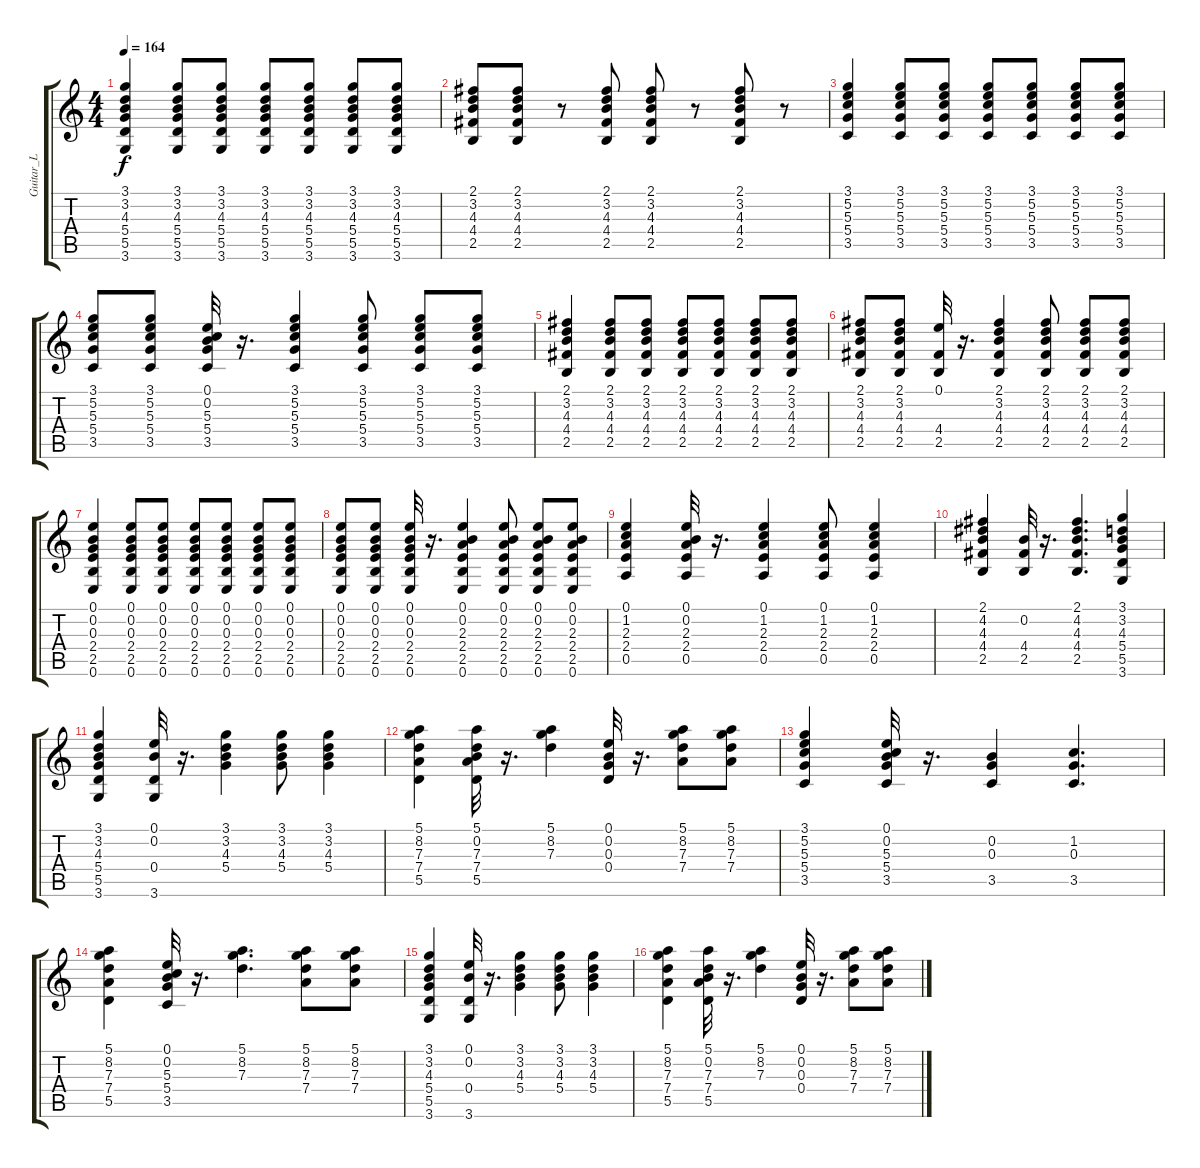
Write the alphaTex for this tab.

\track ("Guitar_L" "Guitar_L") {instrument overdrivenguitar}
\staff {score tabs}
\tuning (E4 B3 G3 D3 A2 E2) {hide}
\ts (4 4)
\tempo 164
\clef g2
\ks c
(3.1 3.2 4.3 5.4 5.5 3.6).4{dy f} (3.1 3.2 4.3 5.4 5.5 3.6).8 (3.1 3.2 4.3 5.4 5.5 3.6).8 (3.1 3.2 4.3 5.4 5.5 3.6).8 (3.1 3.2 4.3 5.4 5.5 3.6).8 (3.1 3.2 4.3 5.4 5.5 3.6).8 (3.1 3.2 4.3 5.4 5.5 3.6).8 |
(2.1 3.2 4.3 4.4 2.5).8 (2.1 3.2 4.3 4.4 2.5).8 r.8 (2.1 3.2 4.3 4.4 2.5).8 (2.1 3.2 4.3 4.4 2.5).8 r.8 (2.1 3.2 4.3 4.4 2.5).8 r.8 |
(3.1 5.2 5.3 5.4 3.5).4 (3.1 5.2 5.3 5.4 3.5).8 (3.1 5.2 5.3 5.4 3.5).8 (3.1 5.2 5.3 5.4 3.5).8 (3.1 5.2 5.3 5.4 3.5).8 (3.1 5.2 5.3 5.4 3.5).8 (3.1 5.2 5.3 5.4 3.5).8 |
(3.1 5.2 5.3 5.4 3.5).8 (3.1 5.2 5.3 5.4 3.5).8 (0.1 0.2 5.3 5.4 3.5).32 r.16{d} (3.1 5.2 5.3 5.4 3.5).4 (3.1 5.2 5.3 5.4 3.5).8 (3.1 5.2 5.3 5.4 3.5).8 (3.1 5.2 5.3 5.4 3.5).8 |
(2.1 3.2 4.3 4.4 2.5).4 (2.1 3.2 4.3 4.4 2.5).8 (2.1 3.2 4.3 4.4 2.5).8 (2.1 3.2 4.3 4.4 2.5).8 (2.1 3.2 4.3 4.4 2.5).8 (2.1 3.2 4.3 4.4 2.5).8 (2.1 3.2 4.3 4.4 2.5).8 |
(2.1 3.2 4.3 4.4 2.5).8 (2.1 3.2 4.3 4.4 2.5).8 (0.1 4.4 2.5).32 r.16{d} (2.1 3.2 4.3 4.4 2.5).4 (2.1 3.2 4.3 4.4 2.5).8 (2.1 3.2 4.3 4.4 2.5).8 (2.1 3.2 4.3 4.4 2.5).8 |
(0.1 0.2 0.3 2.4 2.5 0.6).4 (0.1 0.2 0.3 2.4 2.5 0.6).8 (0.1 0.2 0.3 2.4 2.5 0.6).8 (0.1 0.2 0.3 2.4 2.5 0.6).8 (0.1 0.2 0.3 2.4 2.5 0.6).8 (0.1 0.2 0.3 2.4 2.5 0.6).8 (0.1 0.2 0.3 2.4 2.5 0.6).8 |
(0.1 0.2 0.3 2.4 2.5 0.6).8 (0.1 0.2 0.3 2.4 2.5 0.6).8 (0.1 0.2 0.3 2.4 2.5 0.6).32 r.16{d} (0.1 0.2 2.3 2.4 2.5 0.6).4 (0.1 0.2 2.3 2.4 2.5 0.6).8 (0.1 0.2 2.3 2.4 2.5 0.6).8 (0.1 0.2 2.3 2.4 2.5 0.6).8 |
(0.1 1.2 2.3 2.4 0.5).4 (0.1 0.2 2.3 2.4 0.5).32 r.16{d} (0.1 1.2 2.3 2.4 0.5).4 (0.1 1.2 2.3 2.4 0.5).8 (0.1 1.2 2.3 2.4 0.5).4 |
(2.1 4.2 4.3 4.4 2.5).4 (0.2 4.4 2.5).32 r.16{d} (2.1 4.2 4.3 4.4 2.5).4{d} (3.1 3.2 4.3 5.4 5.5 3.6).4 |
(3.1 3.2 4.3 5.4 5.5 3.6).4 (0.1 0.2 0.4 3.6).32 r.16{d} (3.1 3.2 4.3 5.4).4 (3.1 3.2 4.3 5.4).8 (3.1 3.2 4.3 5.4).4 |
(5.1 8.2 7.3 7.4 5.5).4 (5.1 0.2 7.3 7.4 5.5).32 r.16{d} (5.1 8.2 7.3).4 (0.1 0.2 0.3 0.4).32 r.16{d} (5.1 8.2 7.3 7.4).8 (5.1 8.2 7.3 7.4).8 |
(3.1 5.2 5.3 5.4 3.5).4 (0.1 0.2 5.3 5.4 3.5).32 r.16{d} (0.2 0.3 3.5).4 (1.2 0.3 3.5).4{d} |
(5.1 8.2 7.3 7.4 5.5).4 (0.1 0.2 5.3 5.4 3.5).32 r.16{d} (5.1 8.2 7.3).4{d} (5.1 8.2 7.3 7.4).8 (5.1 8.2 7.3 7.4).8 |
(3.1 3.2 4.3 5.4 5.5 3.6).4 (0.1 0.2 0.4 3.6).32 r.16{d} (3.1 3.2 4.3 5.4).4 (3.1 3.2 4.3 5.4).8 (3.1 3.2 4.3 5.4).4 |
(5.1 8.2 7.3 7.4 5.5).4 (5.1 0.2 7.3 7.4 5.5).32 r.16{d} (5.1 8.2 7.3).4 (0.1 0.2 0.3 0.4).32 r.16{d} (5.1 8.2 7.3 7.4).8 (5.1 8.2 7.3 7.4).8
